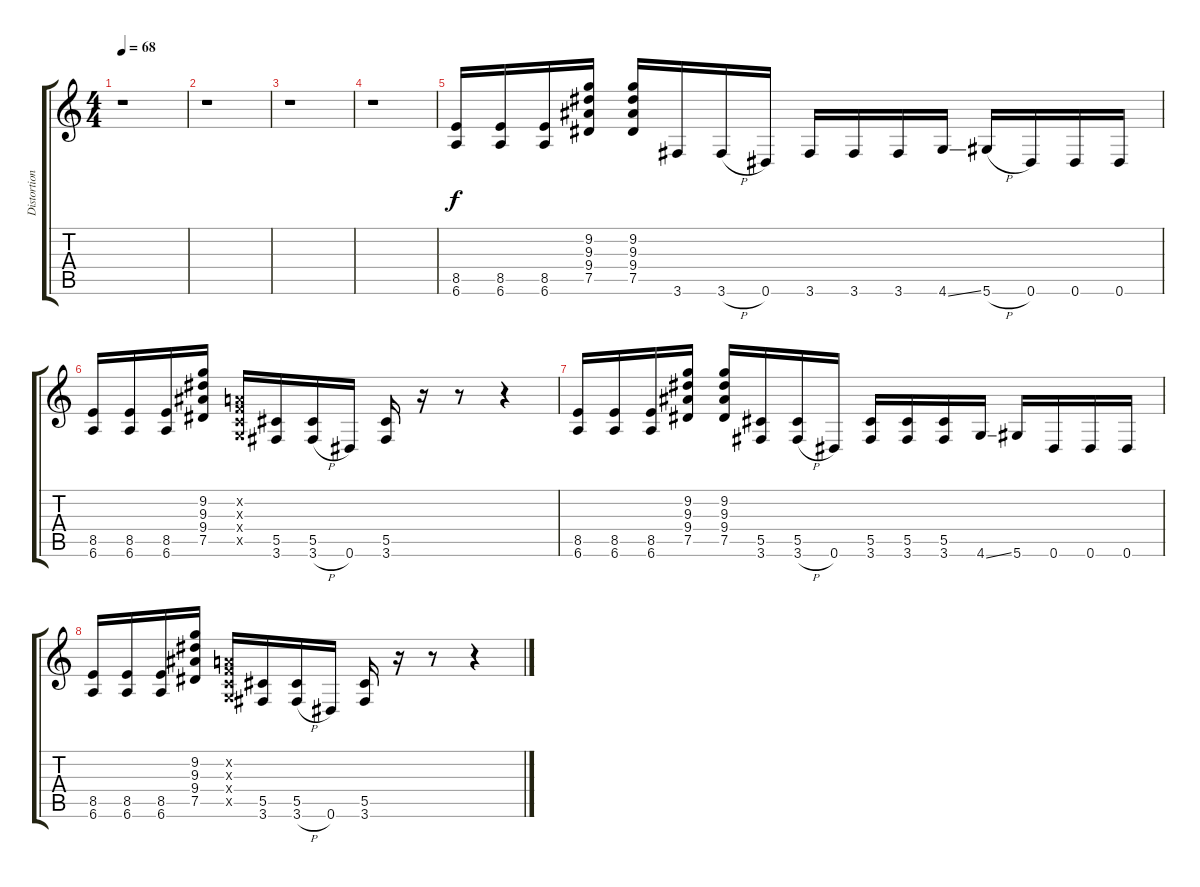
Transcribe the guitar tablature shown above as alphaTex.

\track ("Distortion Guitar" "Distortion") {instrument distortionguitar}
\staff {score tabs}
\tuning (Eb4 Bb3 Gb3 Db3 Ab2 Eb2) {hide}
\ts (4 4)
\tempo 68
\clef g2
\ks c
r.1{dy f} |
r.1 |
r.1 |
r.1 |
(8.5 6.6).16 (8.5 6.6).16 (8.5 6.6).16 (9.2 9.3 9.4 7.5).16 (9.2 9.3 9.4 7.5).16 3.6.16 3.6{h}.16 0.6.16 3.6.16 3.6.16 3.6.16 4.6{ss}.16 5.6{h}.16 0.6.16 0.6.16 0.6.16 |
(8.5 6.6).16 (8.5 6.6).16 (8.5 6.6).16 (9.2 9.3 9.4 7.5).16 (-1.2{x} -1.3{x} -1.4{x} -1.5{x}).16 (5.5 3.6).16 (5.5 3.6{h}).16 0.6.16 (5.5 3.6).16 r.16 r.8 r.4 |
(8.5 6.6).16 (8.5 6.6).16 (8.5 6.6).16 (9.2 9.3 9.4 7.5).16 (9.2 9.3 9.4 7.5).16 (5.5 3.6).16 (5.5 3.6{h}).16 0.6.16 (5.5 3.6).16 (5.5 3.6).16 (5.5 3.6).16 4.6{ss}.16 5.6.16 0.6.16 0.6.16 0.6.16 |
(8.5 6.6).16 (8.5 6.6).16 (8.5 6.6).16 (9.2 9.3 9.4 7.5).16 (-1.2{x} -1.3{x} -1.4{x} -1.5{x}).16 (5.5 3.6).16 (5.5 3.6{h}).16 0.6.16 (5.5 3.6).16 r.16 r.8 r.4
